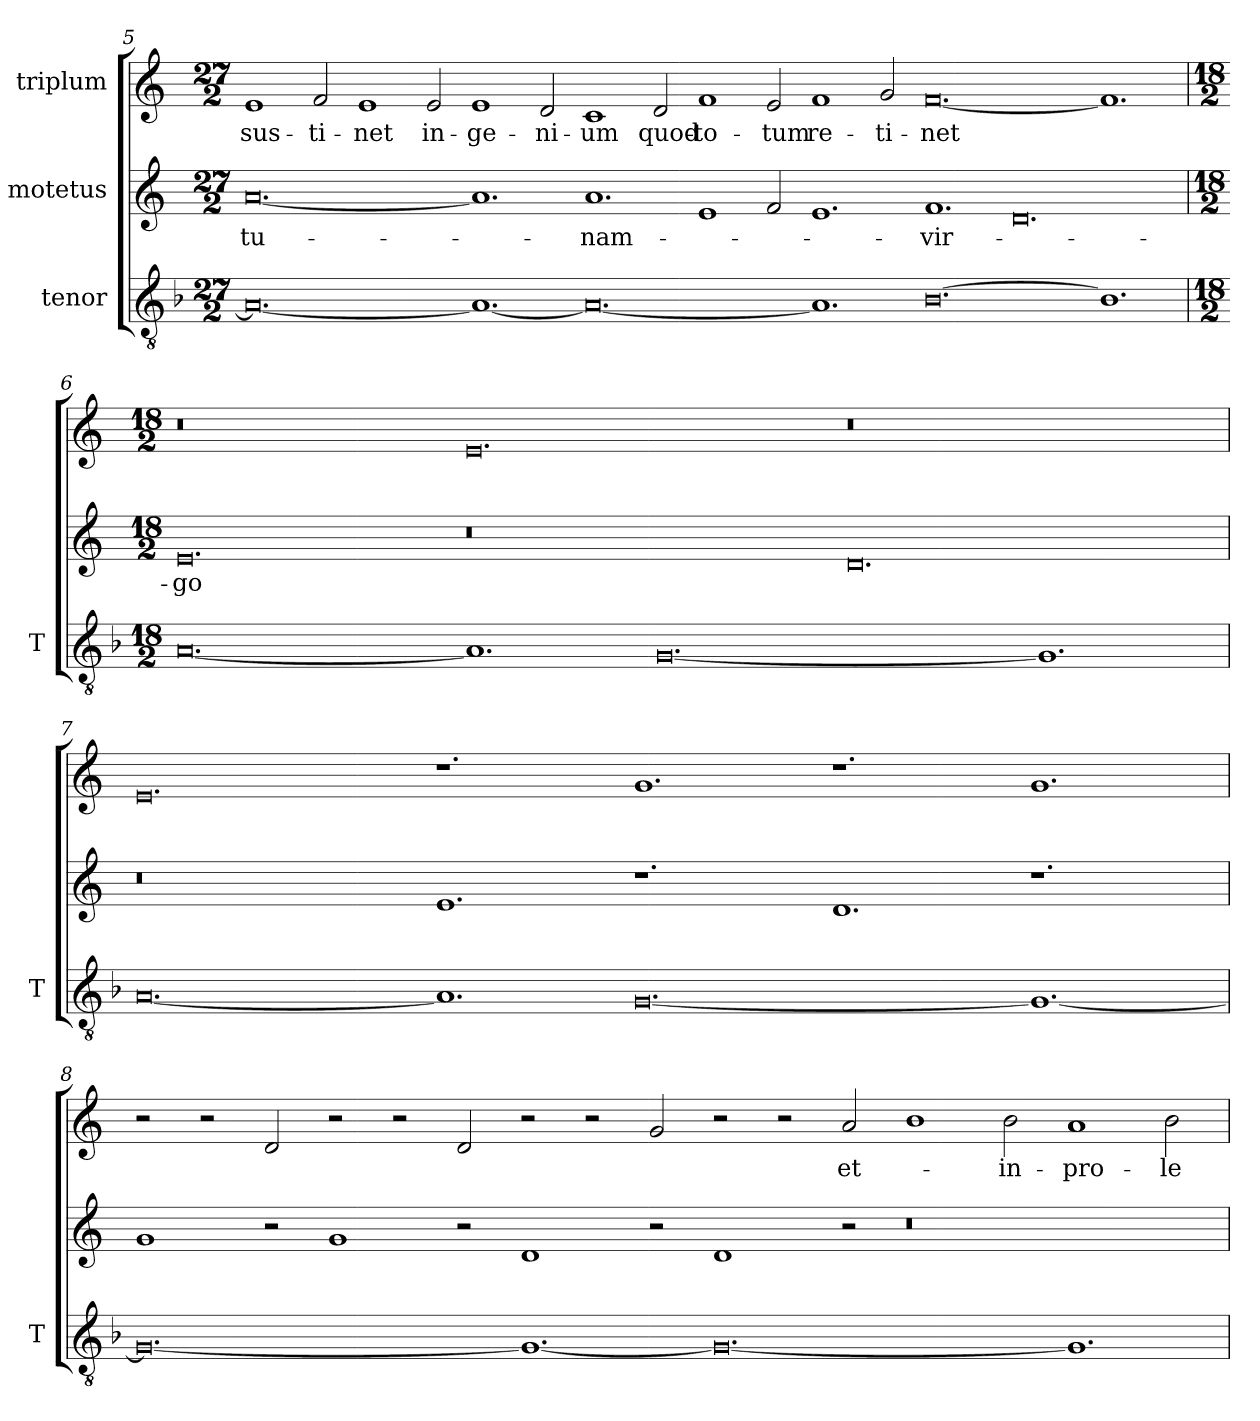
**kern	**kern	**text	**kern	**text
*part3	*part2	*part2	*part1	*part1
*staff3	*staff2	*staff2	*staff1	*staff1
*I"tenor	*I"motetus	*	*I"triplum	*
*I'T	*	*	*	*
!!LO:LB:g=z
*clefGv2	*clefG2	*	*clefG2	*
*k[b-]	*k[]	*	*k[]	*
*F:	*C:	*	*C:	*
*M27/2	*M27/2	*	*M27/2	*
=5	=5	=5	=5	=5
0.A/_	[0.a/	tu-	1e/	sus-
.	.	.	2f/	-ti-
.	.	.	1e/	-net
.	.	.	2e/	in-
1.A/_	1.a/]	.	1e/	-ge-
.	.	.	2d/	-ni-
0.A/_	1.a/	nam-	1c/	-um
.	.	.	2d/	quod-
.	1e/	.	1f/	to-
.	2f/	.	2e/	-tum
1.A/]	1.e/	.	1f/	re-
.	.	.	2g/	-ti-
[0.B-\	1.f/	vir-	[0.f/	-net
.	0.d/	.	.	.
1.B-\]	.	.	1.f/]	.
=6	=6	=6	=6	=6
*M18/2	*M18/2	*	*M18/2	*
[0.A/	0.e/	-go	0.r	.
1.A/]	0.r	.	0.e/	.
[0.G/	.	.	.	.
.	0.d/	.	0.r	.
1.G/]	.	.	.	.
!!LO:LB:g=z
=7	=7	=7	=7	=7
[0.A/	0.r	.	0.e/	.
1.A/]	1.e/	.	1.r	.
[0.G/	1.r	.	1.g/	.
.	1.d/	.	1.r	.
1.G/_	1.r	.	1.g/	.
=8	=8	=8	=8	=8
0.G/_	1g/	.	2r	.
.	.	.	2r	.
.	2r	.	2d/	.
.	1g/	.	2r	.
.	.	.	2r	.
.	2r	.	2d/	.
1.G/_	1d/	.	2r	.
.	.	.	2r	.
.	2r	.	2g/	.
0.G/_	1d/	.	2r	.
.	.	.	2r	.
.	2r	.	2a/	et-
.	0.r	.	1b\	.
.	.	.	2b\	in-
1.G/]	.	.	1a/	pro-
.	.	.	2b\	-le
=	=	=	=	=
*-	*-	*-	*-	*-
